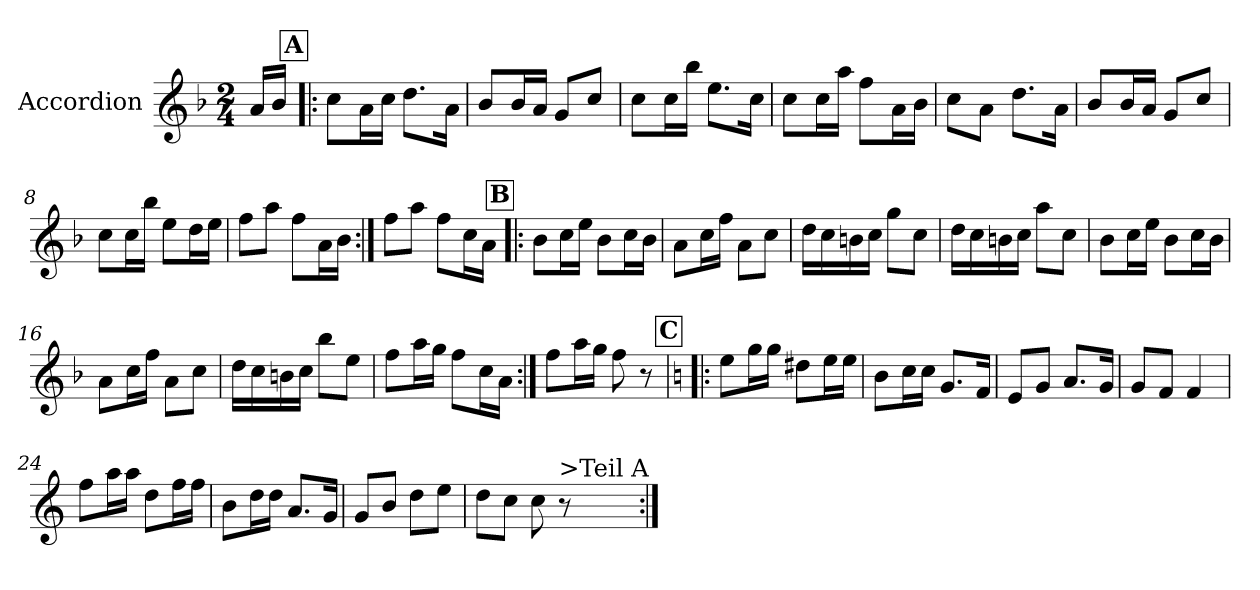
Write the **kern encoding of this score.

**kern
*part1
*staff1
*I"Accordion
*I'Acc
*clefG2
*k[b-]
*F:
*M2/4
!!LO:REH:place=s1:a:B:fs=14:t=A:qo=0.5
=1
16a/LL
16b-/JJ
=2!|:
8cc\L
16a\L
16cc\JJ
8.dd\L
16a\Jk
=3
8b-/L
16b-/L
16a/JJ
8g/L
8cc/J
=4
8cc\L
16cc\L
16bb-\JJ
8.ee\L
16cc\Jk
=5
8cc\L
16cc\L
16aa\JJ
8ff\L
16a\L
16b-\JJ
=6
8cc\L
8a\J
8.dd\L
16a\Jk
=7
8b-/L
16b-/L
16a/JJ
8g/L
8cc/J
=8
8cc\L
16cc\L
16bb-\JJ
8ee\L
16dd\L
16ee\JJ
!!LO:LB:g=z
=9
8ff\L
8aa\J
8ff\L
16a\L
16b-\JJ
!!LO:REH:place=s1:a:B:fs=14:t=B:qo=2
=10:|!
8ff\L
8aa\J
8ff\L
16cc\L
16a\JJ
=11!|:
8b-\L
16cc\L
16ee\JJ
8b-\L
16cc\L
16b-\JJ
=12
8a\L
16cc\L
16ff\JJ
8a\L
8cc\J
=13
16dd\LL
16cc\
16bn\
16cc\JJ
8gg\L
8cc\J
=14
16dd\LL
16cc\
16bn\
16cc\JJ
8aa\L
8cc\J
=15
8b-\L
16cc\L
16ee\JJ
8b-\L
16cc\L
16b-\JJ
=16
8a\L
16cc\L
16ff\JJ
8a\L
8cc\J
!!LO:LB:g=z
=17
16dd\LL
16cc\
16bn\
16cc\JJ
8bb-\L
8ee\J
=18
8ff\L
16aa\L
16gg\JJ
8ff\L
16cc\L
16a\JJ
=19:|!
8ff\L
16aa\L
16gg\JJ
8ff\
8r
!!LO:REH:place=s1:a:B:fs=14:t=C
=20!|:
*k[]
*C:
8ee\L
16gg\L
16gg\JJ
8dd#X\L
16ee\L
16ee\JJ
=21
8b\L
16cc\L
16cc\JJ
8.g/L
16f/Jk
=22
8e/L
8g/J
8.a/L
16g/Jk
=23
8g/L
8f/J
4f/
=24
8ff\L
16aa\L
16aa\JJ
8dd\L
16ff\L
16ff\JJ
!!LO:LB:g=z
=25
8b\L
16dd\L
16dd\JJ
8.a/L
16g/Jk
=26
8g/L
8b/J
8dd\L
8ee\J
=27
8dd\L
8cc\J
8cc\
!LO:TX:a:t=>Teil A
8r
=:|!
*-
